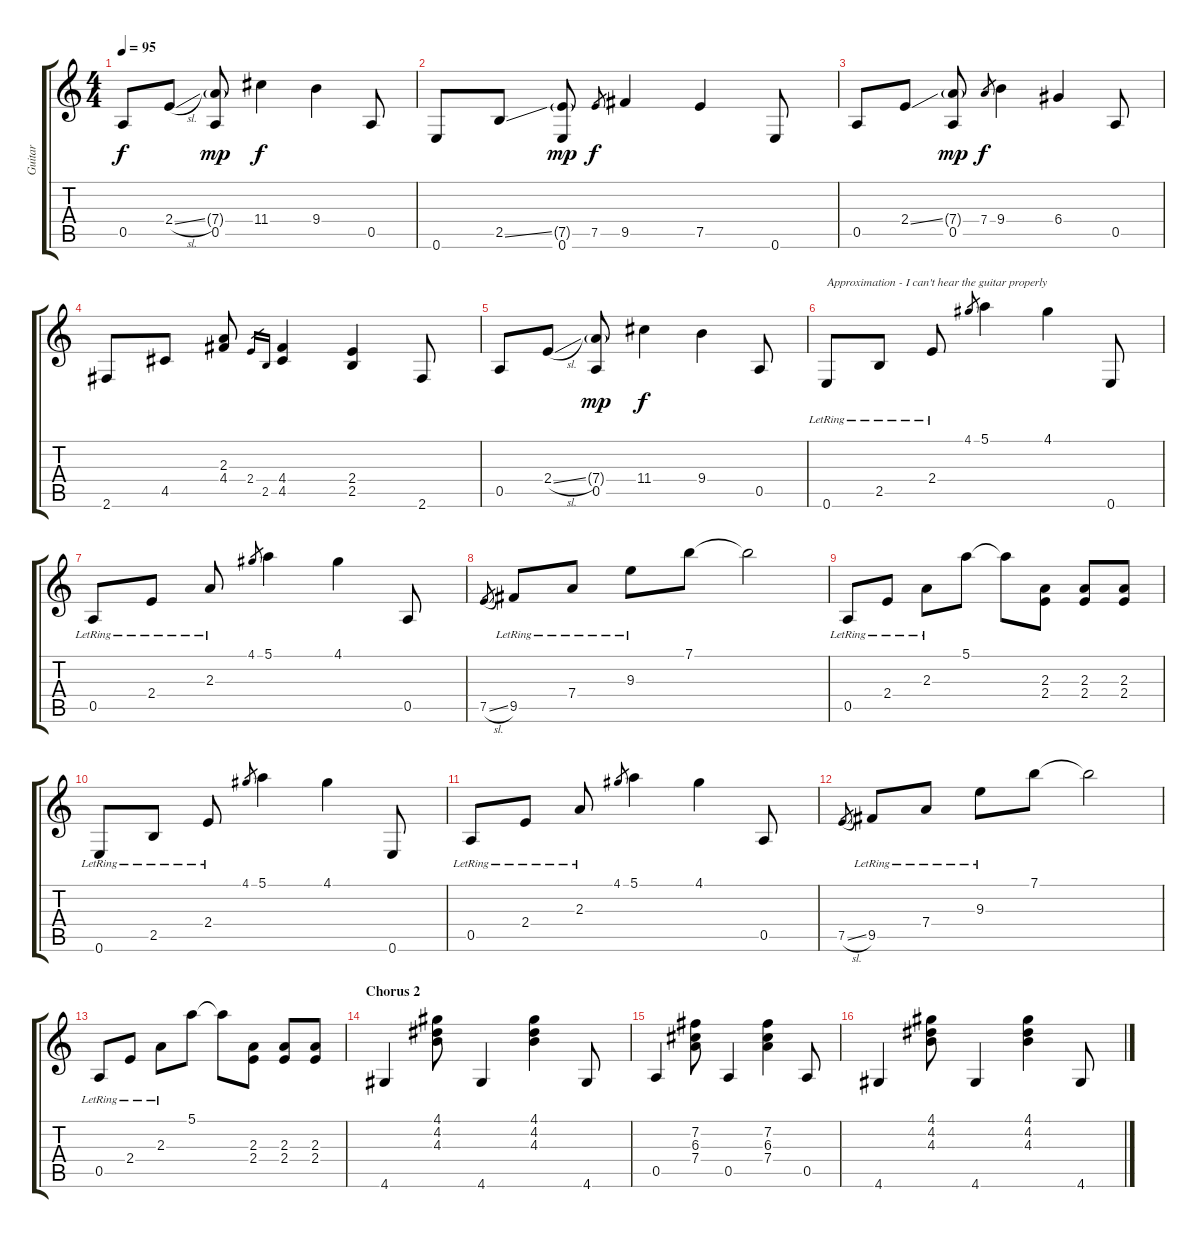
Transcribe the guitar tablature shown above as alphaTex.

\track ("Guitar" "Guitar") {instrument electricguitarclean}
\staff {score tabs}
\tuning (E4 B3 G3 D3 A2 E2) {hide}
\ts (4 4)
\tempo 95
\clef g2
\ks c
0.5.8{dy f} 2.4{sl}.8 (7.4{g} 0.5).8{dy mp} 11.4.4{dy f} 9.4.4 0.5.8 |
0.6.8{instrument electricguitarclean} 2.5{ss}.8 (7.5{g} 0.6).8{dy mp} 7.5.8{gr dy f} 9.5.4 7.5.4 0.6.8 |
0.5.8 2.4{ss}.8 (7.4{g} 0.5).8{dy mp} 7.4.8{gr dy f} 9.4.4 6.4.4 0.5.8 |
2.6.8 4.5.8 (2.3 4.4).8 2.4.16{gr} 2.5.16{gr} (4.4 4.5).4 (2.4 2.5).4 2.6.8 |
0.5.8 2.4{sl}.8 (7.4{g} 0.5).8{dy mp} 11.4.4{dy f} 9.4.4 0.5.8 |
0.6{lr}.8{txt "Approximation - I can't hear the guitar properly"} 2.5{lr}.8 2.4{lr}.8 4.1.8{gr} 5.1.4 4.1.4 0.6.8 |
0.5{lr}.8 2.4{lr}.8 2.3{lr}.8 4.1.8{gr} 5.1.4 4.1.4 0.5.8 |
7.5{sl}.8{gr} 9.5{lr}.8 7.4{lr}.8 9.3{lr}.8 7.1.8 7.1{t}.2 |
0.5{lr}.8 2.4{lr}.8 2.3{lr}.8 5.1.8 5.1{t}.8 (2.3 2.4).8 (2.3 2.4).8 (2.3 2.4).8 |
0.6{lr}.8 2.5{lr}.8 2.4{lr}.8 4.1.8{gr} 5.1.4 4.1.4 0.6.8 |
0.5{lr}.8 2.4{lr}.8 2.3{lr}.8 4.1.8{gr} 5.1.4 4.1.4 0.5.8 |
7.5{sl}.8{gr} 9.5{lr}.8 7.4{lr}.8 9.3{lr}.8 7.1.8 7.1{t}.2 |
0.5{lr}.8 2.4{lr}.8 2.3{lr}.8 5.1.8 5.1{t}.8 (2.3 2.4).8 (2.3 2.4).8 (2.3 2.4).8 |
\section ("" "Chorus 2")
4.6.4 (4.1 4.2 4.3).8 4.6.4 (4.1 4.2 4.3).4 4.6.8 |
0.5.4 (7.2 6.3 7.4).8 0.5.4 (7.2 6.3 7.4).4 0.5.8 |
4.6.4 (4.1 4.2 4.3).8 4.6.4 (4.1 4.2 4.3).4 4.6.8
